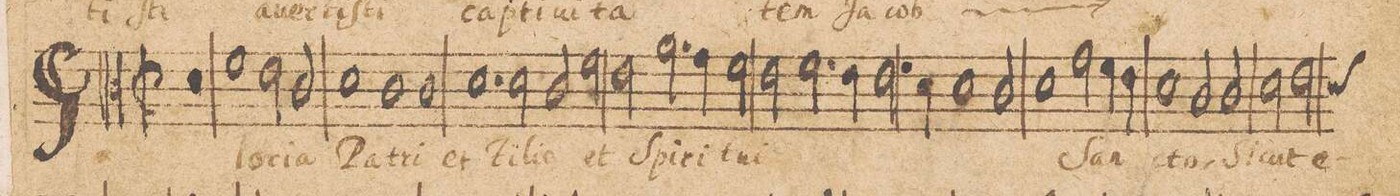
**kern	**text	**text
*I"[CANTVS.]	*	*
*clefC3	*	*
*k[]	*	*
*met(c|)	*	*
*M2/1	*	*
*M2/1	*	*
*met(c|)	*	*
0r	.	.
=55-	=55-	=55-
1f	Glo-	.
2e\	-ri-	.
2c/	-a	.
=56-	=56-	=56-
1d	Pa-	.
1c	-tri	.
=57-	=57-	=57-
1c	et	.
1.d	Fi-	.
=58-	=58-	=58-
2d\	-li-	.
2c/	-o	.
2f\	et	.
=59-	=59-	=59-
2e\	Spi-	.
2.a\	-ri-	.
4g\	-tu-	.
2f\	-i	.
=60-	=60-	=60-
2e\	.	.
2.f\	.	.
4e\	.	.
2.e\	.	.
=61-	=61-	=61-
4d\	.	.
1d	.	.
2c/	.	.
=62-	=62-	=62-
1d	.	.
2g\	San-	.
4f\	.	.
4e\	.	.
=63-	=63-	=63-
1d	.	.
2c/	-cto	.
2c/	Si-	.
=64-	=64-	=64-
2d\	-cut	.
*custos:d	*	*
2e\	e-	.
*-	*-	*-
